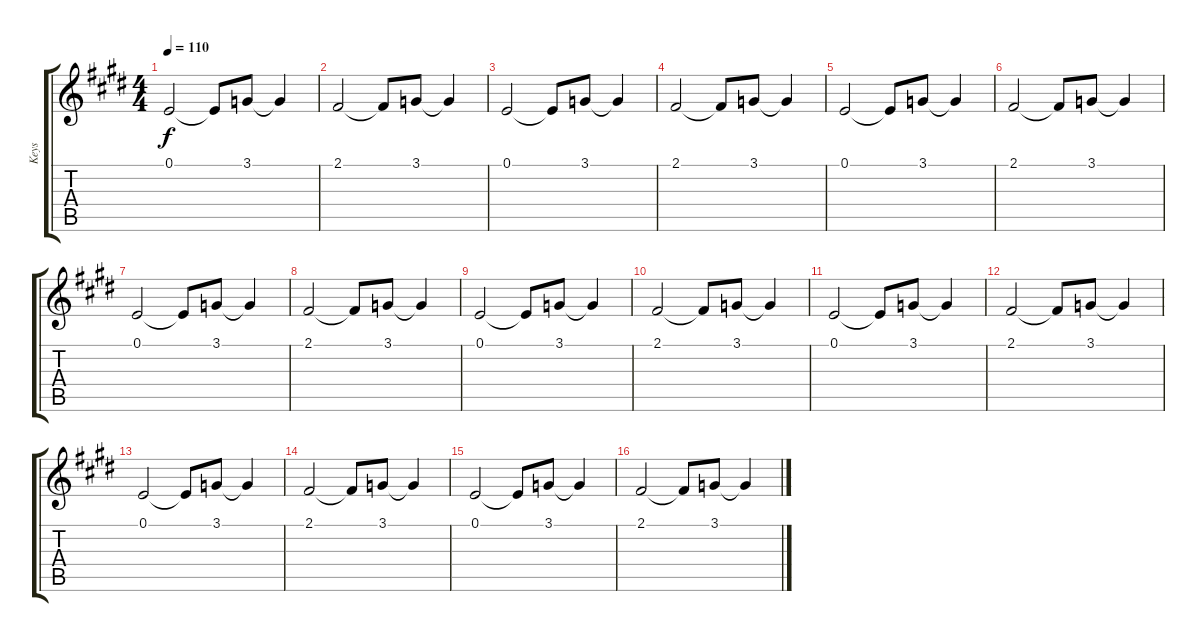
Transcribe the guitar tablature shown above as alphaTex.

\track ("Keys" "Keys") {instrument voiceoohs}
\staff {score tabs}
\tuning (E4 B3 G3 D3 A2 E2) {hide}
\ts (4 4)
\tempo 110
\clef g2
\ks e
0.1.2{dy f} 0.1{t}.8 3.1.8 3.1{t}.4 |
2.1.2 2.1{t}.8 3.1.8 3.1{t}.4 |
0.1.2 0.1{t}.8 3.1.8 3.1{t}.4 |
2.1.2 2.1{t}.8 3.1.8 3.1{t}.4 |
0.1.2 0.1{t}.8 3.1.8 3.1{t}.4 |
2.1.2 2.1{t}.8 3.1.8 3.1{t}.4 |
0.1.2 0.1{t}.8 3.1.8 3.1{t}.4 |
2.1.2 2.1{t}.8 3.1.8 3.1{t}.4 |
0.1.2 0.1{t}.8 3.1.8 3.1{t}.4 |
2.1.2 2.1{t}.8 3.1.8 3.1{t}.4 |
0.1.2 0.1{t}.8 3.1.8 3.1{t}.4 |
2.1.2 2.1{t}.8 3.1.8 3.1{t}.4 |
0.1.2 0.1{t}.8 3.1.8 3.1{t}.4 |
2.1.2 2.1{t}.8 3.1.8 3.1{t}.4 |
0.1.2 0.1{t}.8 3.1.8 3.1{t}.4 |
2.1.2 2.1{t}.8 3.1.8 3.1{t}.4
